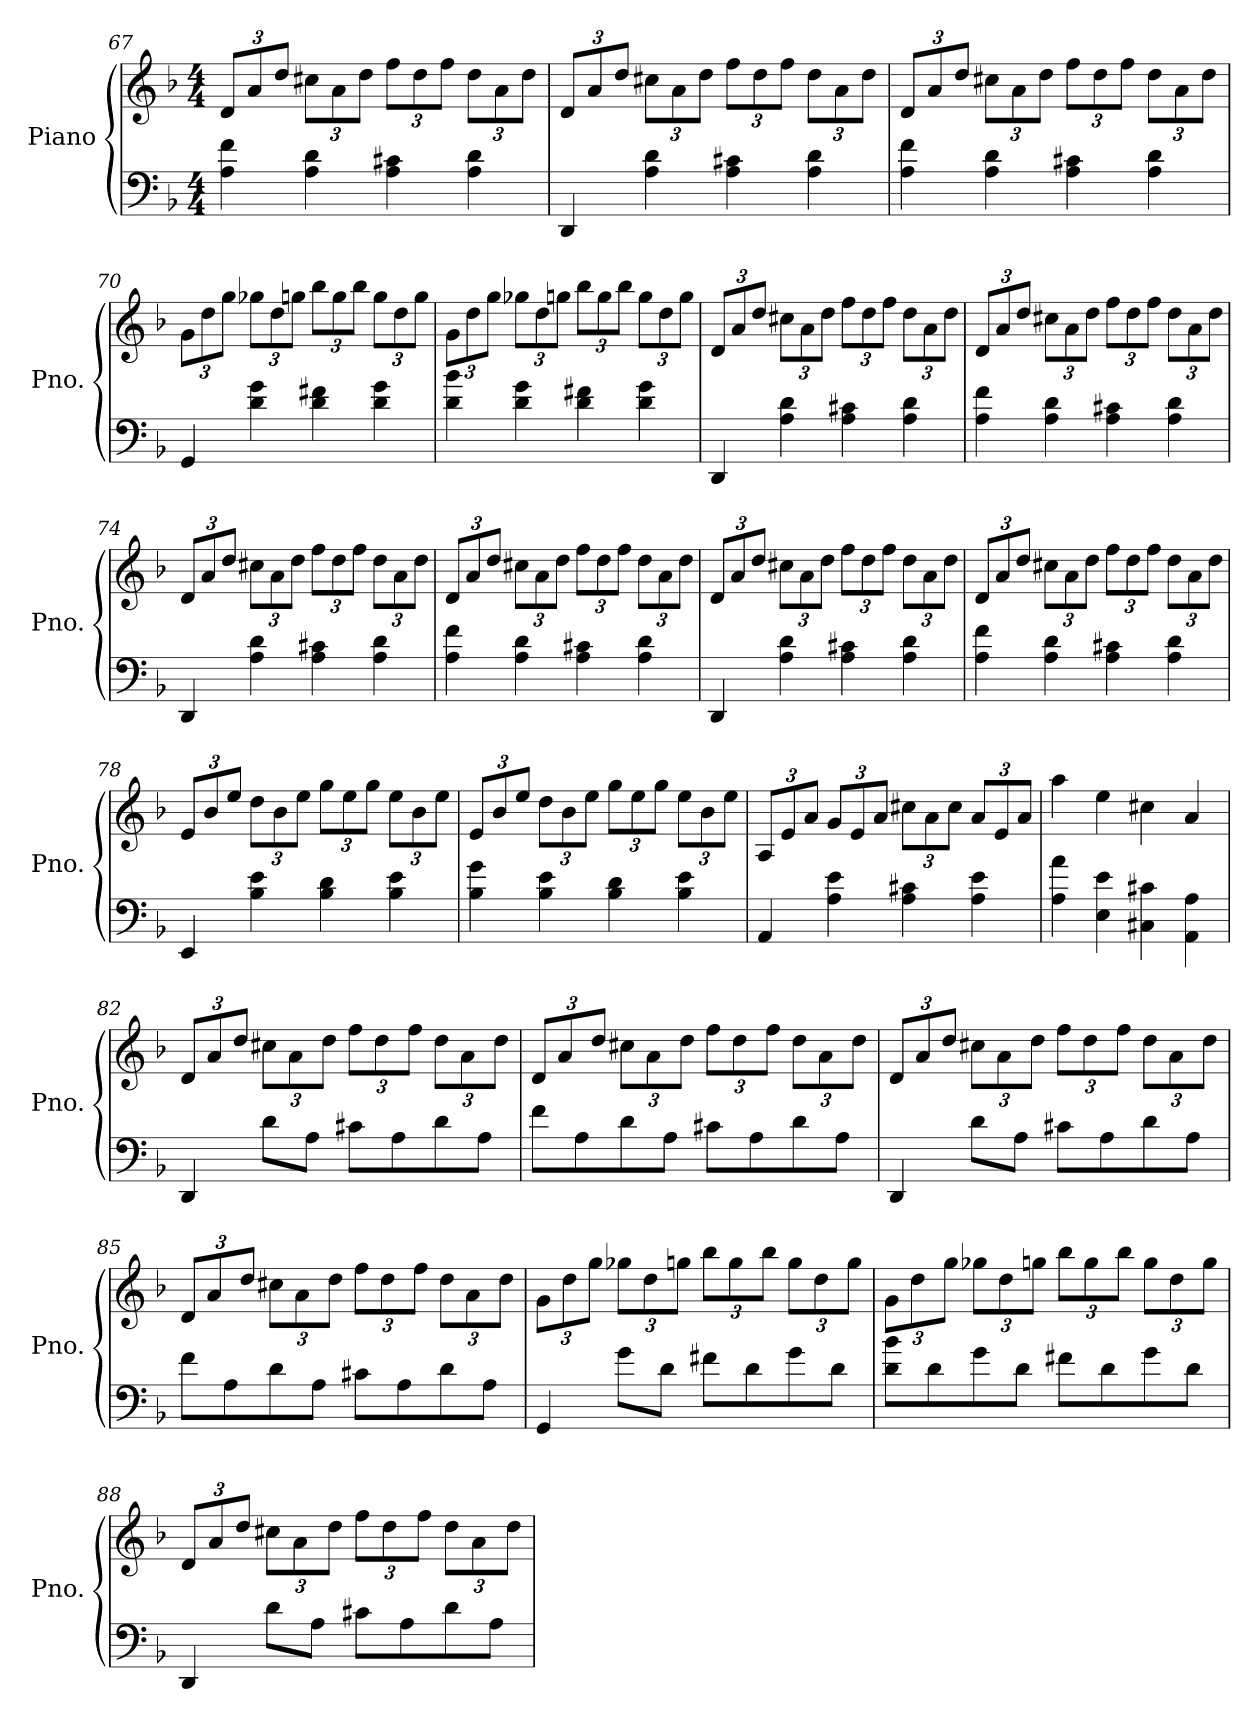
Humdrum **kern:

**kern	**kern
*part1	*part1
*staff2	*staff1
*I"Piano	*
*I'Pno.	*
*clefF4	*clefG2
*k[b-]	*k[b-]
*M4/4	*M4/4
*	*Xbrackettup
=67	=67
4A\ 4f\	12d/L
.	12a/
.	12dd/J
4A\ 4d\	12cc#X\L
.	12a\
.	12dd\J
4A\ 4c#X\	12ff\L
.	12dd\
.	12ff\J
4A\ 4d\	12dd\L
.	12a\
.	12dd\J
=68	=68
4DD/	12d/L
.	12a/
.	12dd/J
4A\ 4d\	12cc#X\L
.	12a\
.	12dd\J
4A\ 4c#X\	12ff\L
.	12dd\
.	12ff\J
4A\ 4d\	12dd\L
.	12a\
.	12dd\J
!!LO:LB:g=z
=69	=69
4A\ 4f\	12d/L
.	12a/
.	12dd/J
4A\ 4d\	12cc#X\L
.	12a\
.	12dd\J
4A\ 4c#X\	12ff\L
.	12dd\
.	12ff\J
4A\ 4d\	12dd\L
.	12a\
.	12dd\J
=70	=70
4GG/	12g\L
.	12dd\
.	12gg\J
4d\ 4g\	12gg-X\L
.	12dd\
.	12ggn\J
4d\ 4f#X\	12bb-\L
.	12gg\
.	12bb-\J
4d\ 4g\	12gg\L
.	12dd\
.	12gg\J
=71	=71
4d\ 4b-\	12g\L
.	12dd\
.	12gg\J
4d\ 4g\	12gg-X\L
.	12dd\
.	12ggn\J
4d\ 4f#X\	12bb-\L
.	12gg\
.	12bb-\J
4d\ 4g\	12gg\L
.	12dd\
.	12gg\J
!!LO:LB:g=z
=72	=72
4DD/	12d/L
.	12a/
.	12dd/J
4A\ 4d\	12cc#X\L
.	12a\
.	12dd\J
4A\ 4c#X\	12ff\L
.	12dd\
.	12ff\J
4A\ 4d\	12dd\L
.	12a\
.	12dd\J
=73	=73
4A\ 4f\	12d/L
.	12a/
.	12dd/J
4A\ 4d\	12cc#X\L
.	12a\
.	12dd\J
4A\ 4c#X\	12ff\L
.	12dd\
.	12ff\J
4A\ 4d\	12dd\L
.	12a\
.	12dd\J
=74	=74
4DD/	12d/L
.	12a/
.	12dd/J
4A\ 4d\	12cc#X\L
.	12a\
.	12dd\J
4A\ 4c#X\	12ff\L
.	12dd\
.	12ff\J
4A\ 4d\	12dd\L
.	12a\
.	12dd\J
!!LO:LB:g=z
=75	=75
4A\ 4f\	12d/L
.	12a/
.	12dd/J
4A\ 4d\	12cc#X\L
.	12a\
.	12dd\J
4A\ 4c#X\	12ff\L
.	12dd\
.	12ff\J
4A\ 4d\	12dd\L
.	12a\
.	12dd\J
=76	=76
4DD/	12d/L
.	12a/
.	12dd/J
4A\ 4d\	12cc#X\L
.	12a\
.	12dd\J
4A\ 4c#X\	12ff\L
.	12dd\
.	12ff\J
4A\ 4d\	12dd\L
.	12a\
.	12dd\J
=77	=77
4A\ 4f\	12d/L
.	12a/
.	12dd/J
4A\ 4d\	12cc#X\L
.	12a\
.	12dd\J
4A\ 4c#X\	12ff\L
.	12dd\
.	12ff\J
4A\ 4d\	12dd\L
.	12a\
.	12dd\J
!!LO:PB:g=z
=78	=78
4EE/	12e/L
.	12b-/
.	12ee/J
4B-\ 4e\	12dd\L
.	12b-\
.	12ee\J
4B-\ 4d\	12gg\L
.	12ee\
.	12gg\J
4B-\ 4e\	12ee\L
.	12b-\
.	12ee\J
=79	=79
4B-\ 4g\	12e/L
.	12b-/
.	12ee/J
4B-\ 4e\	12dd\L
.	12b-\
.	12ee\J
4B-\ 4d\	12gg\L
.	12ee\
.	12gg\J
4B-\ 4e\	12ee\L
.	12b-\
.	12ee\J
=80	=80
4AA/	12A/L
.	12e/
.	12a/J
4A\ 4e\	12g/L
.	12e/
.	12a/J
4A\ 4c#X\	12cc#X\L
.	12a\
.	12cc#\J
4A\ 4e\	12a/L
.	12e/
.	12a/J
=81	=81
4A\ 4a\	4aa\
4E\ 4e\	4ee\
4C#X\ 4c#X\	4cc#X\
4AA\ 4A\	4a/
!!LO:LB:g=z
=82	=82
4DD/	12d/L
.	12a/
.	12dd/J
8d\L	12cc#X\L
.	12a\
8A\J	.
.	12dd\J
8c#X\L	12ff\L
.	12dd\
8A\	.
.	12ff\J
8d\	12dd\L
.	12a\
8A\J	.
.	12dd\J
=83	=83
8f\L	12d/L
.	12a/
8A\	.
.	12dd/J
8d\	12cc#X\L
.	12a\
8A\J	.
.	12dd\J
8c#X\L	12ff\L
.	12dd\
8A\	.
.	12ff\J
8d\	12dd\L
.	12a\
8A\J	.
.	12dd\J
=84	=84
4DD/	12d/L
.	12a/
.	12dd/J
8d\L	12cc#X\L
.	12a\
8A\J	.
.	12dd\J
8c#X\L	12ff\L
.	12dd\
8A\	.
.	12ff\J
8d\	12dd\L
.	12a\
8A\J	.
.	12dd\J
!!LO:LB:g=z
=85	=85
8f\L	12d/L
.	12a/
8A\	.
.	12dd/J
8d\	12cc#X\L
.	12a\
8A\J	.
.	12dd\J
8c#X\L	12ff\L
.	12dd\
8A\	.
.	12ff\J
8d\	12dd\L
.	12a\
8A\J	.
.	12dd\J
=86	=86
4GG/	12g\L
.	12dd\
.	12gg\J
8g\L	12gg-X\L
.	12dd\
8d\J	.
.	12ggn\J
8f#X\L	12bb-\L
.	12gg\
8d\	.
.	12bb-\J
8g\	12gg\L
.	12dd\
8d\J	.
.	12gg\J
=87	=87
8d\ 8b-\L	12g\L
.	12dd\
8d\	.
.	12gg\J
8g\	12gg-X\L
.	12dd\
8d\J	.
.	12ggn\J
8f#X\L	12bb-\L
.	12gg\
8d\	.
.	12bb-\J
8g\	12gg\L
.	12dd\
8d\J	.
.	12gg\J
!!LO:LB:g=z
=88	=88
4DD/	12d/L
.	12a/
.	12dd/J
8d\L	12cc#X\L
.	12a\
8A\J	.
.	12dd\J
8c#X\L	12ff\L
.	12dd\
8A\	.
.	12ff\J
8d\	12dd\L
.	12a\
8A\J	.
.	12dd\J
=	=
*-	*-
